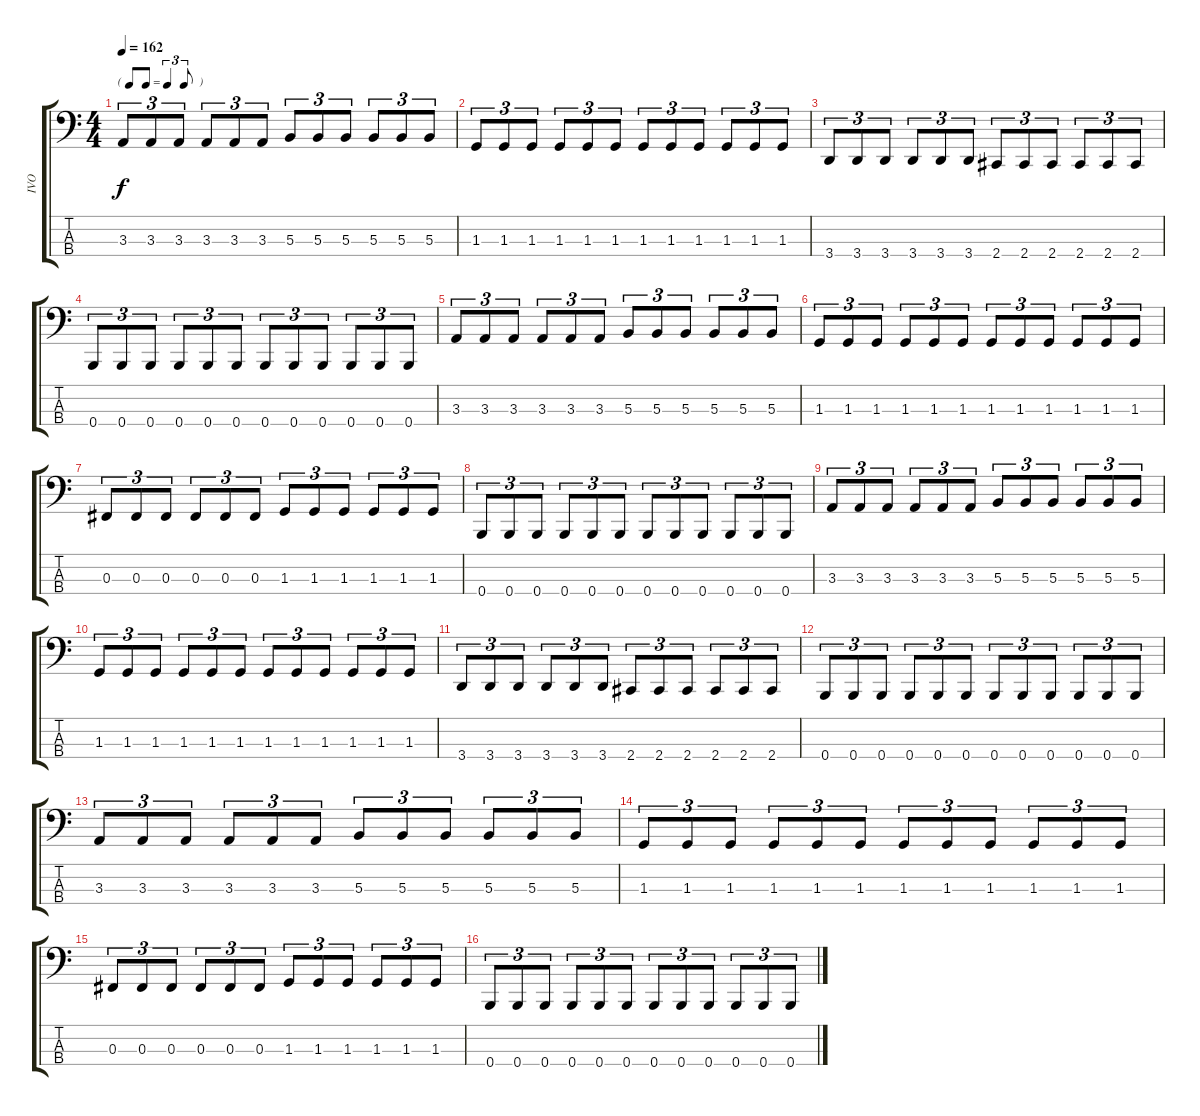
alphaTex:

\track ("IVO" "IVO") {instrument electricbasspick}
\staff {score tabs}
\tuning (E2 B1 Gb1 B0) {hide}
\ts (4 4)
\tf triplet8th
\tempo 162
\clef f4
\ks c
3.3.8{tu (3 2) dy f} 3.3.8{tu (3 2)} 3.3.8{tu (3 2)} 3.3.8{tu (3 2)} 3.3.8{tu (3 2)} 3.3.8{tu (3 2)} 5.3.8{tu (3 2)} 5.3.8{tu (3 2)} 5.3.8{tu (3 2)} 5.3.8{tu (3 2)} 5.3.8{tu (3 2)} 5.3.8{tu (3 2)} |
1.3.8{tu (3 2)} 1.3.8{tu (3 2)} 1.3.8{tu (3 2)} 1.3.8{tu (3 2)} 1.3.8{tu (3 2)} 1.3.8{tu (3 2)} 1.3.8{tu (3 2)} 1.3.8{tu (3 2)} 1.3.8{tu (3 2)} 1.3.8{tu (3 2)} 1.3.8{tu (3 2)} 1.3.8{tu (3 2)} |
3.4.8{tu (3 2)} 3.4.8{tu (3 2)} 3.4.8{tu (3 2)} 3.4.8{tu (3 2)} 3.4.8{tu (3 2)} 3.4.8{tu (3 2)} 2.4.8{tu (3 2)} 2.4.8{tu (3 2)} 2.4.8{tu (3 2)} 2.4.8{tu (3 2)} 2.4.8{tu (3 2)} 2.4.8{tu (3 2)} |
0.4.8{tu (3 2)} 0.4.8{tu (3 2)} 0.4.8{tu (3 2)} 0.4.8{tu (3 2)} 0.4.8{tu (3 2)} 0.4.8{tu (3 2)} 0.4.8{tu (3 2)} 0.4.8{tu (3 2)} 0.4.8{tu (3 2)} 0.4.8{tu (3 2)} 0.4.8{tu (3 2)} 0.4.8{tu (3 2)} |
3.3.8{tu (3 2)} 3.3.8{tu (3 2)} 3.3.8{tu (3 2)} 3.3.8{tu (3 2)} 3.3.8{tu (3 2)} 3.3.8{tu (3 2)} 5.3.8{tu (3 2)} 5.3.8{tu (3 2)} 5.3.8{tu (3 2)} 5.3.8{tu (3 2)} 5.3.8{tu (3 2)} 5.3.8{tu (3 2)} |
1.3.8{tu (3 2)} 1.3.8{tu (3 2)} 1.3.8{tu (3 2)} 1.3.8{tu (3 2)} 1.3.8{tu (3 2)} 1.3.8{tu (3 2)} 1.3.8{tu (3 2)} 1.3.8{tu (3 2)} 1.3.8{tu (3 2)} 1.3.8{tu (3 2)} 1.3.8{tu (3 2)} 1.3.8{tu (3 2)} |
0.3.8{tu (3 2)} 0.3.8{tu (3 2)} 0.3.8{tu (3 2)} 0.3.8{tu (3 2)} 0.3.8{tu (3 2)} 0.3.8{tu (3 2)} 1.3.8{tu (3 2)} 1.3.8{tu (3 2)} 1.3.8{tu (3 2)} 1.3.8{tu (3 2)} 1.3.8{tu (3 2)} 1.3.8{tu (3 2)} |
0.4.8{tu (3 2)} 0.4.8{tu (3 2)} 0.4.8{tu (3 2)} 0.4.8{tu (3 2)} 0.4.8{tu (3 2)} 0.4.8{tu (3 2)} 0.4.8{tu (3 2)} 0.4.8{tu (3 2)} 0.4.8{tu (3 2)} 0.4.8{tu (3 2)} 0.4.8{tu (3 2)} 0.4.8{tu (3 2)} |
3.3.8{tu (3 2)} 3.3.8{tu (3 2)} 3.3.8{tu (3 2)} 3.3.8{tu (3 2)} 3.3.8{tu (3 2)} 3.3.8{tu (3 2)} 5.3.8{tu (3 2)} 5.3.8{tu (3 2)} 5.3.8{tu (3 2)} 5.3.8{tu (3 2)} 5.3.8{tu (3 2)} 5.3.8{tu (3 2)} |
1.3.8{tu (3 2)} 1.3.8{tu (3 2)} 1.3.8{tu (3 2)} 1.3.8{tu (3 2)} 1.3.8{tu (3 2)} 1.3.8{tu (3 2)} 1.3.8{tu (3 2)} 1.3.8{tu (3 2)} 1.3.8{tu (3 2)} 1.3.8{tu (3 2)} 1.3.8{tu (3 2)} 1.3.8{tu (3 2)} |
3.4.8{tu (3 2)} 3.4.8{tu (3 2)} 3.4.8{tu (3 2)} 3.4.8{tu (3 2)} 3.4.8{tu (3 2)} 3.4.8{tu (3 2)} 2.4.8{tu (3 2)} 2.4.8{tu (3 2)} 2.4.8{tu (3 2)} 2.4.8{tu (3 2)} 2.4.8{tu (3 2)} 2.4.8{tu (3 2)} |
0.4.8{tu (3 2)} 0.4.8{tu (3 2)} 0.4.8{tu (3 2)} 0.4.8{tu (3 2)} 0.4.8{tu (3 2)} 0.4.8{tu (3 2)} 0.4.8{tu (3 2)} 0.4.8{tu (3 2)} 0.4.8{tu (3 2)} 0.4.8{tu (3 2)} 0.4.8{tu (3 2)} 0.4.8{tu (3 2)} |
3.3.8{tu (3 2)} 3.3.8{tu (3 2)} 3.3.8{tu (3 2)} 3.3.8{tu (3 2)} 3.3.8{tu (3 2)} 3.3.8{tu (3 2)} 5.3.8{tu (3 2)} 5.3.8{tu (3 2)} 5.3.8{tu (3 2)} 5.3.8{tu (3 2)} 5.3.8{tu (3 2)} 5.3.8{tu (3 2)} |
1.3.8{tu (3 2)} 1.3.8{tu (3 2)} 1.3.8{tu (3 2)} 1.3.8{tu (3 2)} 1.3.8{tu (3 2)} 1.3.8{tu (3 2)} 1.3.8{tu (3 2)} 1.3.8{tu (3 2)} 1.3.8{tu (3 2)} 1.3.8{tu (3 2)} 1.3.8{tu (3 2)} 1.3.8{tu (3 2)} |
0.3.8{tu (3 2)} 0.3.8{tu (3 2)} 0.3.8{tu (3 2)} 0.3.8{tu (3 2)} 0.3.8{tu (3 2)} 0.3.8{tu (3 2)} 1.3.8{tu (3 2)} 1.3.8{tu (3 2)} 1.3.8{tu (3 2)} 1.3.8{tu (3 2)} 1.3.8{tu (3 2)} 1.3.8{tu (3 2)} |
0.4.8{tu (3 2)} 0.4.8{tu (3 2)} 0.4.8{tu (3 2)} 0.4.8{tu (3 2)} 0.4.8{tu (3 2)} 0.4.8{tu (3 2)} 0.4.8{tu (3 2)} 0.4.8{tu (3 2)} 0.4.8{tu (3 2)} 0.4.8{tu (3 2)} 0.4.8{tu (3 2)} 0.4.8{tu (3 2)}
